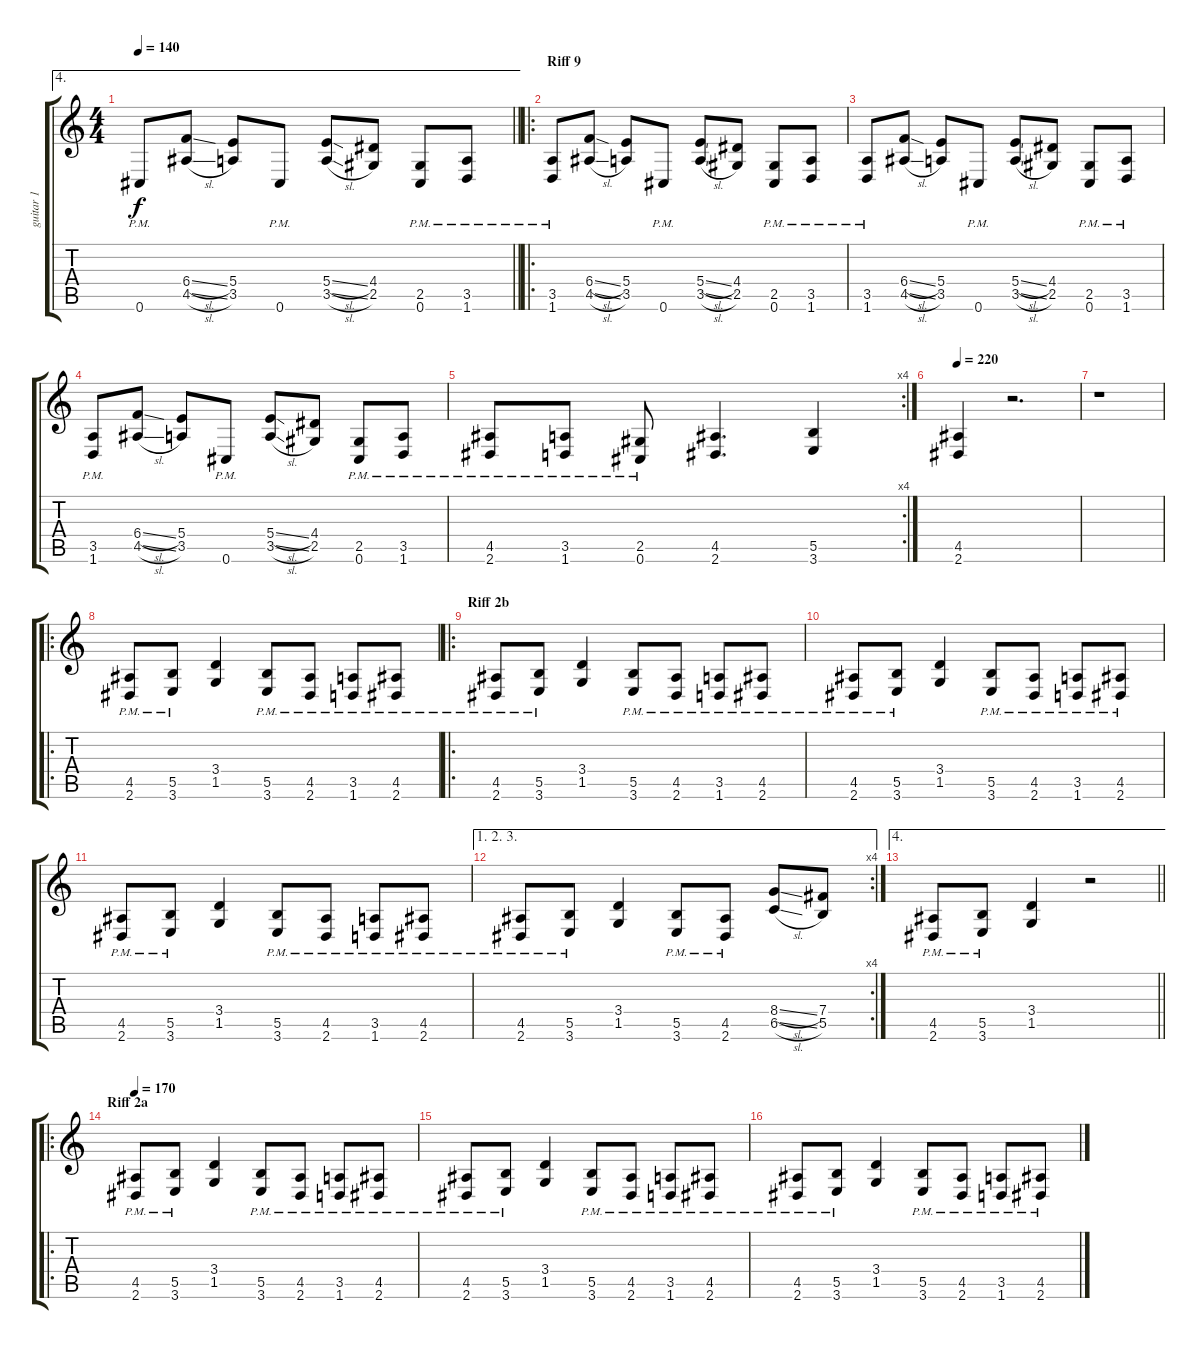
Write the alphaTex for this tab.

\track ("guitar 1" "guitar 1") {instrument distortionguitar}
\staff {score tabs}
\tuning (Db4 Ab3 E3 B2 Gb2 Db2) {hide}
\ae 4
\ts (4 4)
\tempo 140
\clef g2
\barLineRight lightlight
\ks c
0.6{pm}.8{dy f} (6.4{sl} 4.5{sl}).8 (5.4 3.5).8 0.6{pm}.8 (5.4{sl} 3.5{sl}).8 (4.4 2.5).8 (2.5{pm} 0.6{pm}).8 (3.5{pm} 1.6{pm}).8 |
\ro
\section ("" "Riff 9")
(3.5{pm} 1.6{pm}).8 (6.4{sl} 4.5{sl}).8 (5.4 3.5).8 0.6{pm}.8 (5.4{sl} 3.5{sl}).8 (4.4 2.5).8 (2.5{pm} 0.6{pm}).8 (3.5{pm} 1.6{pm}).8 |
(3.5 1.6{pm}).8 (6.4{sl} 4.5{sl}).8 (5.4 3.5).8 0.6{pm}.8 (5.4{sl} 3.5{sl}).8 (4.4 2.5).8 (2.5{pm} 0.6{pm}).8 (3.5{pm} 1.6{pm}).8 |
(3.5{pm} 1.6{pm}).8 (6.4{sl} 4.5{sl}).8 (5.4 3.5).8 0.6{pm}.8 (5.4{sl} 3.5{sl}).8 (4.4 2.5).8 (2.5{pm} 0.6{pm}).8 (3.5{pm} 1.6{pm}).8 |
\rc 4
(4.5{pm} 2.6{pm}).8 (3.5{pm} 1.6{pm}).8 (2.5{pm} 0.6{pm}).8 (4.5 2.6).4{d} (5.5 3.6).4 |
\tempo 220
(4.5 2.6).4 r.2{d} |
r.1 |
\ro
(4.5{pm} 2.6{pm}).8 (5.5{pm} 3.6{pm}).8 (3.4 1.5).4 (5.5{pm} 3.6{pm}).8 (4.5{pm} 2.6{pm}).8 (3.5{pm} 1.6{pm}).8 (4.5{pm} 2.6{pm}).8 |
\ro
\section ("" "Riff 2b")
(4.5{pm} 2.6{pm}).8 (5.5{pm} 3.6{pm}).8 (3.4 1.5).4 (5.5{pm} 3.6{pm}).8 (4.5{pm} 2.6{pm}).8 (3.5{pm} 1.6{pm}).8 (4.5{pm} 2.6{pm}).8 |
(4.5{pm} 2.6{pm}).8 (5.5{pm} 3.6{pm}).8 (3.4 1.5).4 (5.5{pm} 3.6{pm}).8 (4.5{pm} 2.6{pm}).8 (3.5{pm} 1.6{pm}).8 (4.5{pm} 2.6{pm}).8 |
(4.5{pm} 2.6{pm}).8 (5.5{pm} 3.6{pm}).8 (3.4 1.5).4 (5.5{pm} 3.6{pm}).8 (4.5{pm} 2.6{pm}).8 (3.5{pm} 1.6{pm}).8 (4.5{pm} 2.6{pm}).8 |
\ae (1 2 3)
\rc 4
(4.5{pm} 2.6{pm}).8 (5.5{pm} 3.6{pm}).8 (3.4 1.5).4 (5.5{pm} 3.6{pm}).8 (4.5{pm} 2.6{pm}).8 (8.4{sl} 6.5{sl}).8 (7.4 5.5).8 |
\ae 4
\barLineRight lightlight
(4.5{pm} 2.6{pm}).8 (5.5{pm} 3.6{pm}).8 (3.4 1.5).4 r.2 |
\ro
\section ("" "Riff 2a")
\tempo 170
(4.5{pm} 2.6{pm}).8 (5.5{pm} 3.6{pm}).8 (3.4 1.5).4 (5.5{pm} 3.6{pm}).8 (4.5{pm} 2.6{pm}).8 (3.5{pm} 1.6{pm}).8 (4.5{pm} 2.6{pm}).8 |
(4.5{pm} 2.6{pm}).8 (5.5{pm} 3.6{pm}).8 (3.4 1.5).4 (5.5{pm} 3.6{pm}).8 (4.5{pm} 2.6{pm}).8 (3.5{pm} 1.6{pm}).8 (4.5{pm} 2.6{pm}).8 |
(4.5{pm} 2.6{pm}).8 (5.5{pm} 3.6{pm}).8 (3.4 1.5).4 (5.5{pm} 3.6{pm}).8 (4.5{pm} 2.6{pm}).8 (3.5{pm} 1.6{pm}).8 (4.5{pm} 2.6{pm}).8
